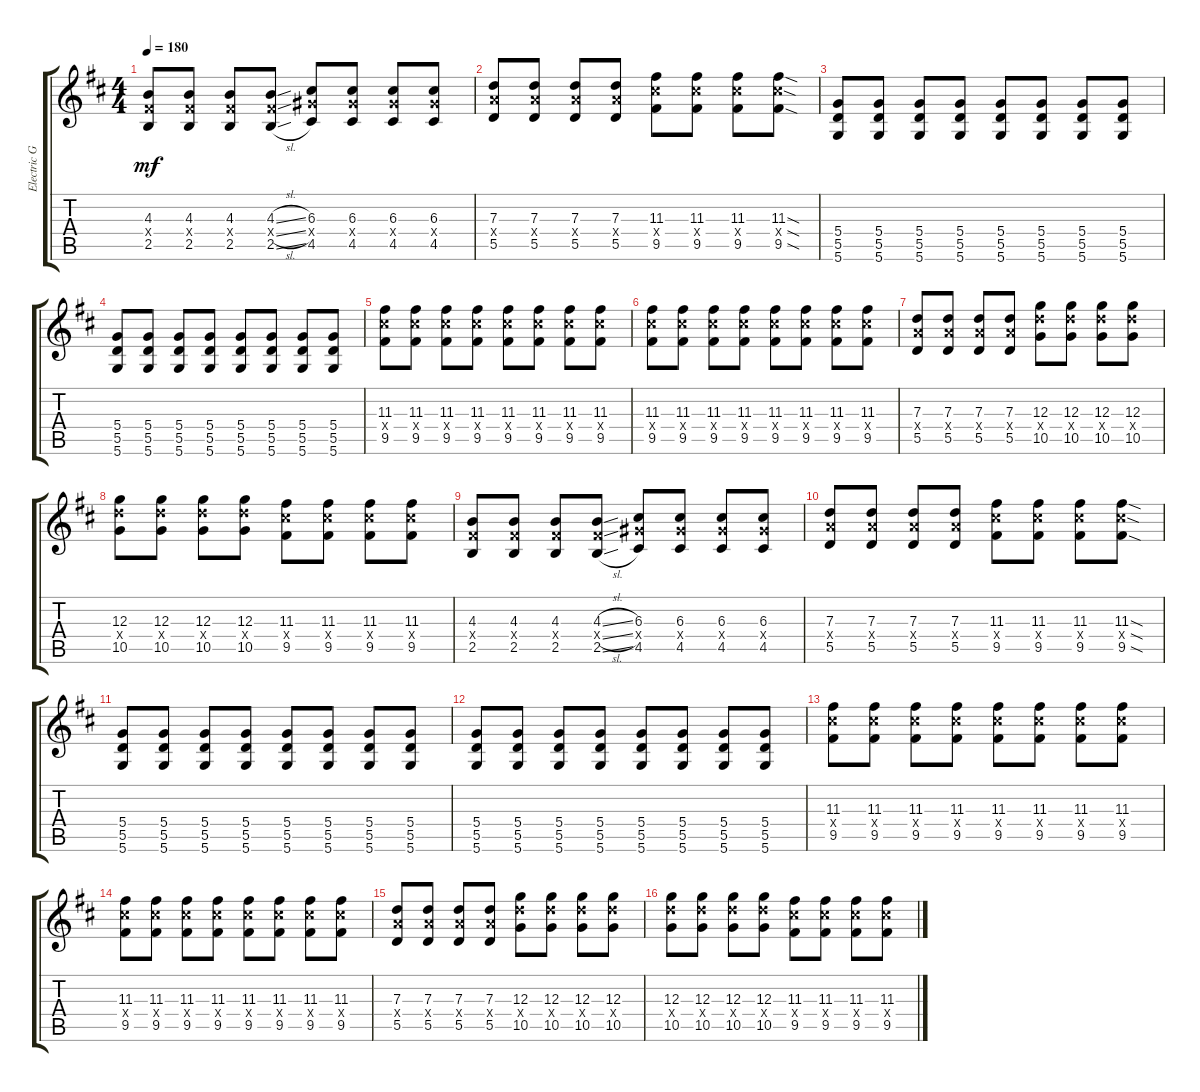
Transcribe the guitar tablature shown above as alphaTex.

\track ("Electric Guitar 1" "Electric G") {instrument overdrivenguitar}
\staff {score tabs}
\tuning (E4 B3 G3 D3 A2 D2) {hide}
\ts (4 4)
\tempo 180
\clef g2
\ks d
(4.3 4.4{x} 2.5).8{dy mf} (4.3 4.4{x} 2.5).8 (4.3 4.4{x} 2.5).8 (4.3{sl} 4.4{sl x} 2.5{sl}).8 (6.3 6.4{x} 4.5).8 (6.3 6.4{x} 4.5).8 (6.3 6.4{x} 4.5).8 (6.3 6.4{x} 4.5).8 |
(7.3 7.4{x} 5.5).8 (7.3 7.4{x} 5.5).8 (7.3 7.4{x} 5.5).8 (7.3 7.4{x} 5.5).8 (11.3 11.4{x} 9.5).8 (11.3 11.4{x} 9.5).8 (11.3 11.4{x} 9.5).8 (11.3{sod} 11.4{sod x} 9.5{sod}).8 |
(5.4 5.5 5.6).8 (5.4 5.5 5.6).8 (5.4 5.5 5.6).8 (5.4 5.5 5.6).8 (5.4 5.5 5.6).8 (5.4 5.5 5.6).8 (5.4 5.5 5.6).8 (5.4 5.5 5.6).8 |
(5.4 5.5 5.6).8 (5.4 5.5 5.6).8 (5.4 5.5 5.6).8 (5.4 5.5 5.6).8 (5.4 5.5 5.6).8 (5.4 5.5 5.6).8 (5.4 5.5 5.6).8 (5.4 5.5 5.6).8 |
(11.3 11.4{x} 9.5).8 (11.3 11.4{x} 9.5).8 (11.3 11.4{x} 9.5).8 (11.3 11.4{x} 9.5).8 (11.3 11.4{x} 9.5).8 (11.3 11.4{x} 9.5).8 (11.3 11.4{x} 9.5).8 (11.3 11.4{x} 9.5).8 |
(11.3 11.4{x} 9.5).8 (11.3 11.4{x} 9.5).8 (11.3 11.4{x} 9.5).8 (11.3 11.4{x} 9.5).8 (11.3 11.4{x} 9.5).8 (11.3 11.4{x} 9.5).8 (11.3 11.4{x} 9.5).8 (11.3 11.4{x} 9.5).8 |
(7.3 7.4{x} 5.5).8 (7.3 7.4{x} 5.5).8 (7.3 7.4{x} 5.5).8 (7.3 7.4{x} 5.5).8 (12.3 12.4{x} 10.5).8 (12.3 12.4{x} 10.5).8 (12.3 12.4{x} 10.5).8 (12.3 12.4{x} 10.5).8 |
(12.3 12.4{x} 10.5).8 (12.3 12.4{x} 10.5).8 (12.3 12.4{x} 10.5).8 (12.3 12.4{x} 10.5).8 (11.3 11.4{x} 9.5).8 (11.3 11.4{x} 9.5).8 (11.3 11.4{x} 9.5).8 (11.3 11.4{x} 9.5).8 |
(4.3 4.4{x} 2.5).8 (4.3 4.4{x} 2.5).8 (4.3 4.4{x} 2.5).8 (4.3{sl} 4.4{sl x} 2.5{sl}).8 (6.3 6.4{x} 4.5).8 (6.3 6.4{x} 4.5).8 (6.3 6.4{x} 4.5).8 (6.3 6.4{x} 4.5).8 |
(7.3 7.4{x} 5.5).8 (7.3 7.4{x} 5.5).8 (7.3 7.4{x} 5.5).8 (7.3 7.4{x} 5.5).8 (11.3 11.4{x} 9.5).8 (11.3 11.4{x} 9.5).8 (11.3 11.4{x} 9.5).8 (11.3{sod} 11.4{sod x} 9.5{sod}).8 |
(5.4 5.5 5.6).8 (5.4 5.5 5.6).8 (5.4 5.5 5.6).8 (5.4 5.5 5.6).8 (5.4 5.5 5.6).8 (5.4 5.5 5.6).8 (5.4 5.5 5.6).8 (5.4 5.5 5.6).8 |
(5.4 5.5 5.6).8 (5.4 5.5 5.6).8 (5.4 5.5 5.6).8 (5.4 5.5 5.6).8 (5.4 5.5 5.6).8 (5.4 5.5 5.6).8 (5.4 5.5 5.6).8 (5.4 5.5 5.6).8 |
(11.3 11.4{x} 9.5).8 (11.3 11.4{x} 9.5).8 (11.3 11.4{x} 9.5).8 (11.3 11.4{x} 9.5).8 (11.3 11.4{x} 9.5).8 (11.3 11.4{x} 9.5).8 (11.3 11.4{x} 9.5).8 (11.3 11.4{x} 9.5).8 |
(11.3 11.4{x} 9.5).8 (11.3 11.4{x} 9.5).8 (11.3 11.4{x} 9.5).8 (11.3 11.4{x} 9.5).8 (11.3 11.4{x} 9.5).8 (11.3 11.4{x} 9.5).8 (11.3 11.4{x} 9.5).8 (11.3 11.4{x} 9.5).8 |
(7.3 7.4{x} 5.5).8 (7.3 7.4{x} 5.5).8 (7.3 7.4{x} 5.5).8 (7.3 7.4{x} 5.5).8 (12.3 12.4{x} 10.5).8 (12.3 12.4{x} 10.5).8 (12.3 12.4{x} 10.5).8 (12.3 12.4{x} 10.5).8 |
(12.3 12.4{x} 10.5).8 (12.3 12.4{x} 10.5).8 (12.3 12.4{x} 10.5).8 (12.3 12.4{x} 10.5).8 (11.3 11.4{x} 9.5).8 (11.3 11.4{x} 9.5).8 (11.3 11.4{x} 9.5).8 (11.3 11.4{x} 9.5).8
